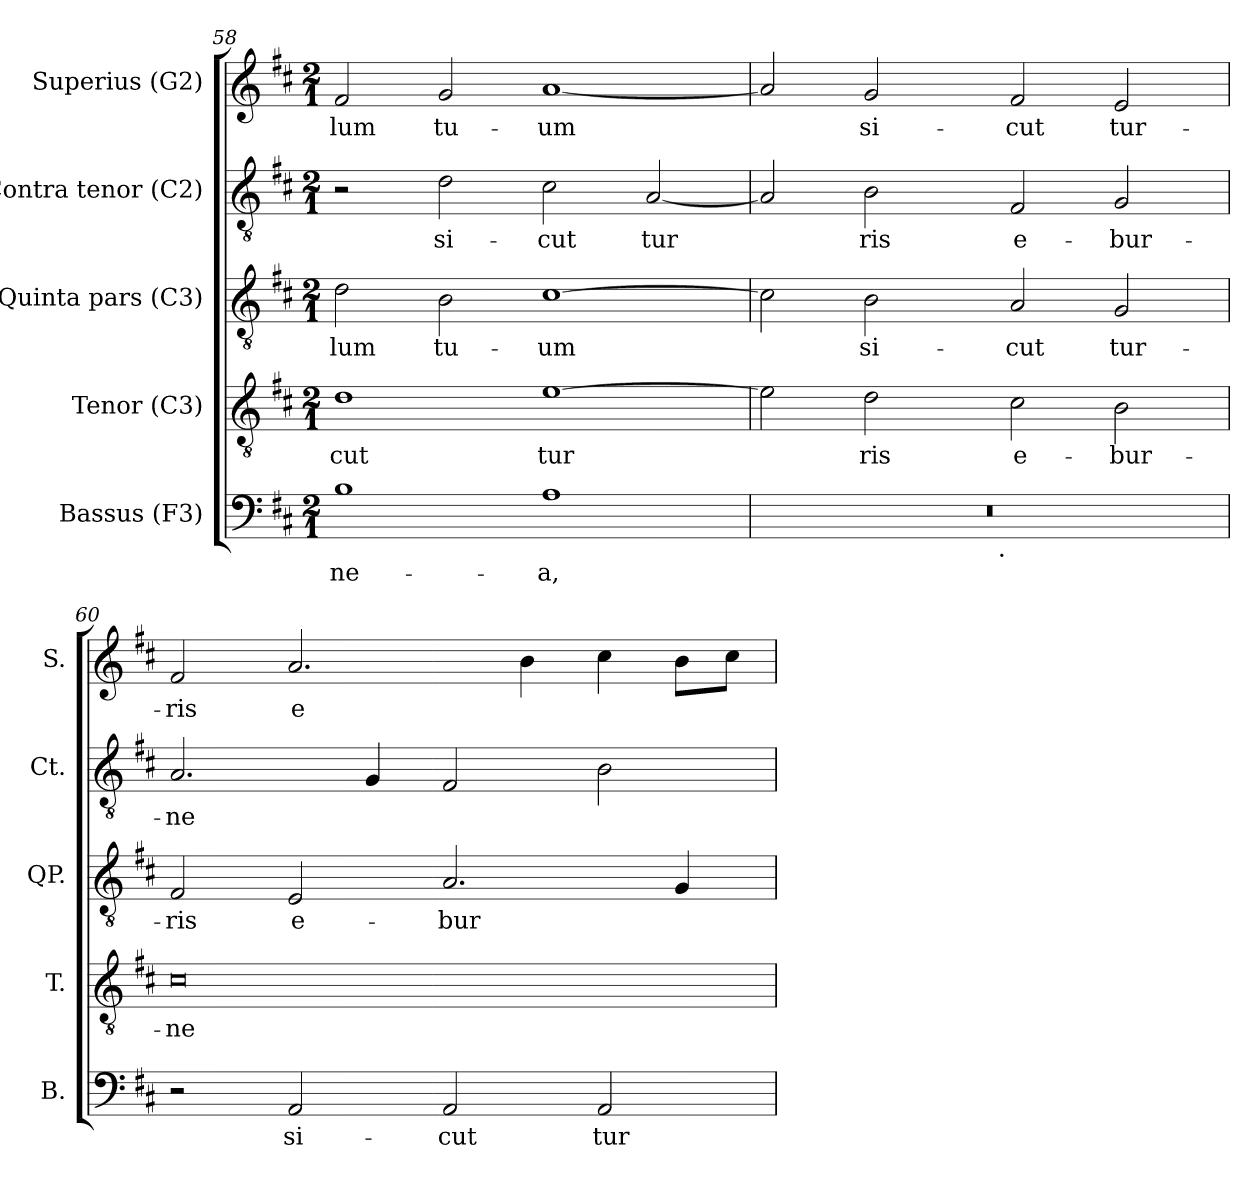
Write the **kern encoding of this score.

**kern	**text	**kern	**text	**kern	**text	**kern	**text	**kern	**text
*part5	*part5	*part4	*part4	*part3	*part3	*part2	*part2	*part1	*part1
*staff5	*staff5	*staff4	*staff4	*staff3	*staff3	*staff2	*staff2	*staff1	*staff1
*I"Bassus (F3)	*	*I"Tenor (C3)	*	*I"Quinta pars (C3)	*	*I"Contra tenor (C2)	*	*I"Superius (G2)	*
*I'B.	*	*I'T.	*	*I'QP.	*	*I'Ct.	*	*I'S.	*
*clefF4	*	*clefGv2	*	*clefGv2	*	*clefGv2	*	*clefG2	*
*k[f#c#]	*	*k[f#c#]	*	*k[f#c#]	*	*k[f#c#]	*	*k[f#c#]	*
*D:	*	*D:	*	*D:	*	*D:	*	*D:	*
*M2/1	*	*M2/1	*	*M2/1	*	*M2/1	*	*M2/1	*
=58	=58	=58	=58	=58	=58	=58	=58	=58	=58
!	!LO:LY:b:rj	!	!LO:LY:b	!	!LO:LY:b	!	!	!	!LO:LY:b:cj
1B	-ne-	1d	-cut	2d\	-lum	2r	.	2f#/	-lum
!	!	!	!	!	!LO:LY:b	!	!LO:LY:b:cj	!	!LO:LY:b:cj
.	.	.	.	2B\	tu-	2d\	si-	2g/	tu-
!	!LO:LY:b:rj	!	!LO:LY:b	!	!LO:LY:b	!	!LO:LY:b:cj	!	!LO:LY:b:cj
1A	-a,	[>1e	tur-	[>1c#	-um	2c#\	-cut	[<1a	-um
!	!	!	!	!	!	!	!LO:LY:b:cj	!	!
.	.	.	.	.	.	[<2A/	tur-	.	.
=59	=59	=59	=59	=59	=59	=59	=59	=59	=59
!	!	!	!LO:LY:b	!	!LO:LY:b	!	!LO:LY:b:cj	!	!LO:LY:b:cj
*^	*	*	*	*	*	*	*	*	*
0r	2ryy	.	2e\]	--	2c#\]	.	2A/]	--	2a/]	.
!	!	!	!	!LO:LY:b	!	!LO:LY:b	!	!LO:LY:b:cj	!	!LO:LY:b:cj
.	4ryy	.	2d\	-ris	2B\	si-	2B\	-ris	2g/	si-
.	8...ryy	.	.	.	.	.	.	.	.	.
!	!LO:TX:b:t=.	!	!	!	!	!	!	!	!	!
.	1ryy	.	.	.	.	.	.	.	.	.
!	!	!	!	!LO:LY:b	!	!LO:LY:b	!	!LO:LY:b:cj	!	!LO:LY:b:cj
.	.	.	2c#\	e-	2A/	-cut	2F#/	e-	2f#/	-cut
!	!	!	!	!LO:LY:b	!	!LO:LY:b	!	!LO:LY:b:cj	!	!LO:LY:b:cj
.	.	.	2B\	-bur-	2G/	tur-	2G/	-bur-	2e/	tur-
.	64ryy	.	.	.	.	.	.	.	.	.
=60	=60	=60	=60	=60	=60	=60	=60	=60	=60	=60
!	!	!	!	!LO:LY:b	!	!LO:LY:b	!	!LO:LY:b:cj	!	!LO:LY:b:cj
*v	*v	*	*	*	*	*	*	*	*	*
2r	.	0c#	-ne-	2F#/	-ris	2.A/	-ne-	2f#/	-ris
!	!LO:LY:b:rj	!	!	!	!LO:LY:b	!	!	!	!LO:LY:b:cj
2AA/	si-	.	.	2E/	e-	.	.	2.a/	e-
!	!	!	!	!	!	!	!LO:LY:b:cj	!	!
.	.	.	.	.	.	4G/	--	.	.
!	!LO:LY:b:rj	!	!	!	!LO:LY:b	!	!LO:LY:b:cj	!	!
2AA/	-cut	.	.	2.A/	-bur-	2F#/	--	.	.
!	!	!	!	!	!	!	!	!	!LO:LY:b:cj
.	.	.	.	.	.	.	.	4b\	--
!	!LO:LY:b:rj	!	!	!	!	!	!LO:LY:b:cj	!	!LO:LY:b:cj
2AA/	tur-	.	.	.	.	2B\	--	4cc#\	--
!	!	!	!	!	!LO:LY:b	!	!	!	!LO:LY:b:cj
.	.	.	.	4G/	--	.	.	8b\L	--
!	!	!	!	!	!	!	!	!	!LO:LY:b:cj
.	.	.	.	.	.	.	.	8cc#\J	--
=	=	=	=	=	=	=	=	=	=
*-	*-	*-	*-	*-	*-	*-	*-	*-	*-
